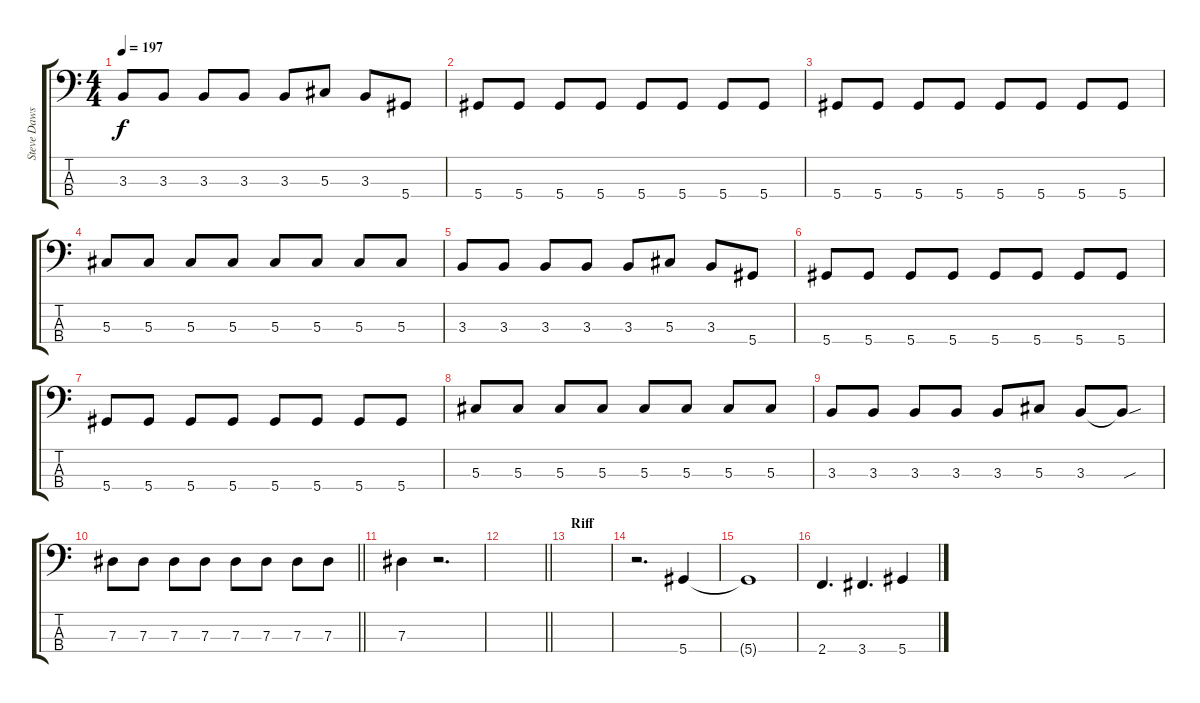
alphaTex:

\track ("Steve Dawson" "Steve Daws") {instrument electricbassfinger}
\staff {score tabs}
\tuning (Gb2 Db2 Ab1 Eb1) {hide}
\ts (4 4)
\tempo 197
\clef f4
\ks c
3.3.8{dy f} 3.3.8 3.3.8 3.3.8 3.3.8 5.3.8 3.3.8 5.4.8 |
5.4.8 5.4.8 5.4.8 5.4.8 5.4.8 5.4.8 5.4.8 5.4.8 |
5.4.8 5.4.8 5.4.8 5.4.8 5.4.8 5.4.8 5.4.8 5.4.8 |
5.3.8 5.3.8 5.3.8 5.3.8 5.3.8 5.3.8 5.3.8 5.3.8 |
3.3.8 3.3.8 3.3.8 3.3.8 3.3.8 5.3.8 3.3.8 5.4.8 |
5.4.8 5.4.8 5.4.8 5.4.8 5.4.8 5.4.8 5.4.8 5.4.8 |
5.4.8 5.4.8 5.4.8 5.4.8 5.4.8 5.4.8 5.4.8 5.4.8 |
5.3.8 5.3.8 5.3.8 5.3.8 5.3.8 5.3.8 5.3.8 5.3.8 |
3.3.8 3.3.8 3.3.8 3.3.8 3.3.8 5.3.8 3.3.8 3.3{sou t}.8 |
\barLineRight lightlight
7.3.8 7.3.8 7.3.8 7.3.8 7.3.8 7.3.8 7.3.8 7.3.8 |
7.3.4 r.2{d} |
\barLineRight lightlight
|
\section ("" "Riff")
|
r.2{d} 5.4.4 |
5.4{t}.1 |
2.4.4{d} 3.4.4{d} 5.4.4
